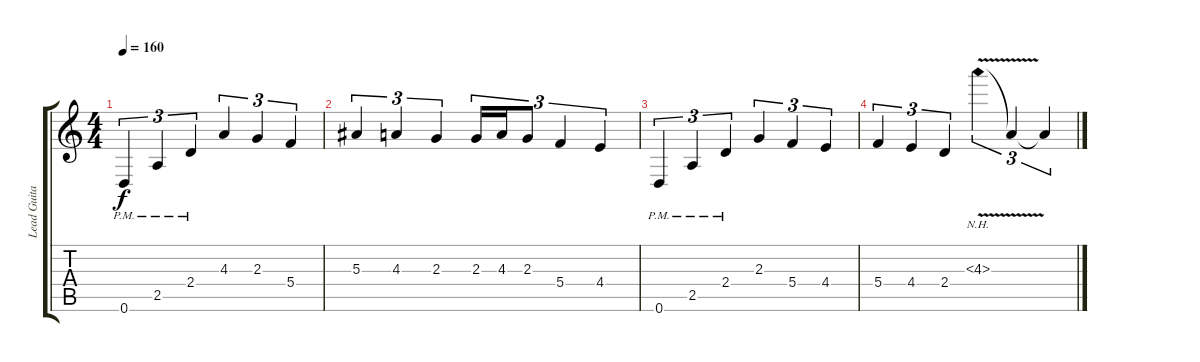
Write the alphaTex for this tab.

\track ("Lead Guitar" "Lead Guita") {instrument distortionguitar}
\staff {score tabs}
\tuning (D4 A3 F3 C3 G2 D2) {hide}
\ts (4 4)
\tempo 160
\clef g2
\ks c
0.6{pm}.4{tu (3 2) dy f} 2.5{pm}.4{tu (3 2)} 2.4{pm}.4{tu (3 2)} 4.3.4{tu (3 2)} 2.3.4{tu (3 2)} 5.4.4{tu (3 2)} |
5.3.4{tu (3 2)} 4.3.4{tu (3 2)} 2.3.4{tu (3 2)} 2.3.16{tu (3 2)} 4.3.16{tu (3 2)} 2.3.8{tu (3 2)} 5.4.4{tu (3 2)} 4.4.4{tu (3 2)} |
0.6{pm}.4{tu (3 2)} 2.5{pm}.4{tu (3 2)} 2.4{pm}.4{tu (3 2)} 2.3.4{tu (3 2)} 5.4.4{tu (3 2)} 4.4.4{tu (3 2)} |
5.4.4{tu (3 2)} 4.4.4{tu (3 2)} 2.4.4{tu (3 2)} 4.3{nh v}.4{tu (3 2)} 4.3{t}.4{tu (3 2)} 4.3{t}.4{tu (3 2)}
